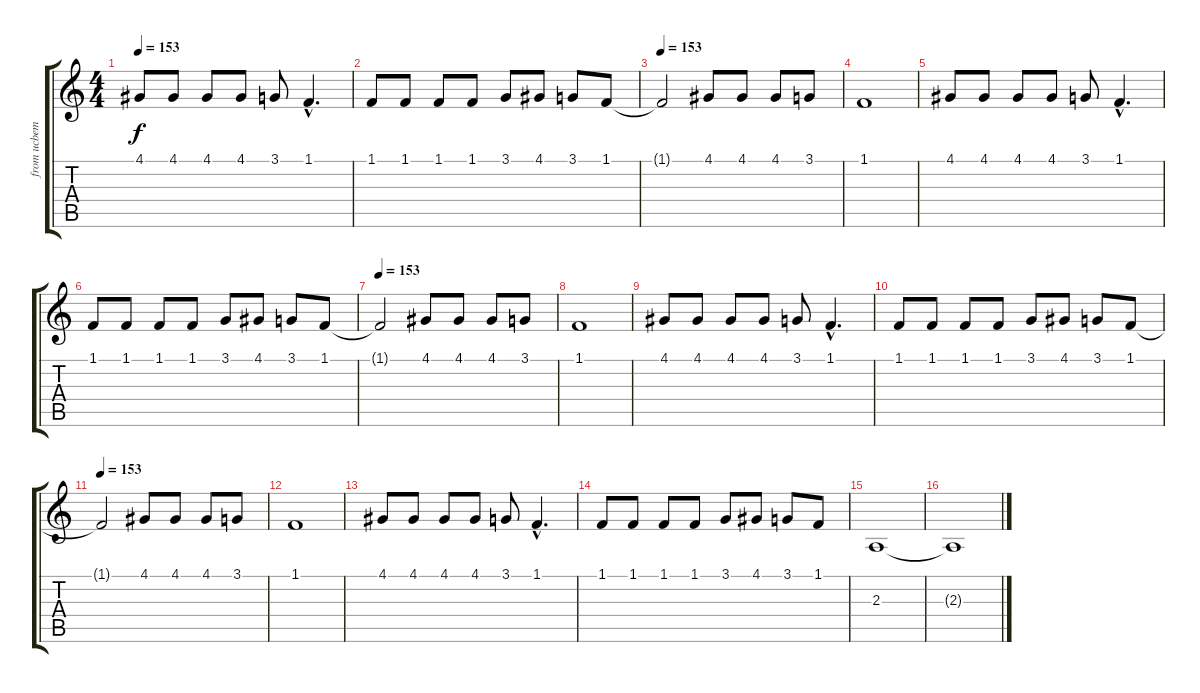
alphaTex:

\track ("from ucbemine.mod" "from ucbem") {instrument stringensemble2}
\staff {score tabs}
\tuning (E4 B3 G3 D3 A2 E2) {hide}
\ts (4 4)
\tempo 153
\clef g2
\ks c
4.1.8{dy f} 4.1.8 4.1.8 4.1.8 3.1.8 1.1{hac}.4{d} |
1.1.8 1.1.8 1.1.8 1.1.8 3.1.8 4.1.8 3.1.8{instrument gunshot} 1.1.8 |
\tempo 153
1.1{t}.2 4.1.8{instrument electricguitarclean} 4.1.8 4.1.8 3.1.8 |
1.1.1 |
4.1.8 4.1.8 4.1.8 4.1.8 3.1.8 1.1{hac}.4{d} |
1.1.8 1.1.8 1.1.8 1.1.8 3.1.8 4.1.8 3.1.8{instrument gunshot} 1.1.8 |
\tempo 153
1.1{t}.2 4.1.8{instrument electricguitarclean} 4.1.8 4.1.8 3.1.8 |
1.1.1 |
4.1.8 4.1.8 4.1.8 4.1.8 3.1.8 1.1{hac}.4{d} |
1.1.8 1.1.8 1.1.8 1.1.8 3.1.8 4.1.8 3.1.8{instrument gunshot} 1.1.8 |
\tempo 153
1.1{t}.2 4.1.8{instrument electricguitarclean} 4.1.8 4.1.8 3.1.8 |
1.1.1 |
4.1.8 4.1.8 4.1.8 4.1.8 3.1.8 1.1{hac}.4{d} |
1.1.8 1.1.8 1.1.8 1.1.8 3.1.8 4.1.8 3.1.8{instrument gunshot} 1.1.8 |
2.3.1 |
2.3{t}.1
